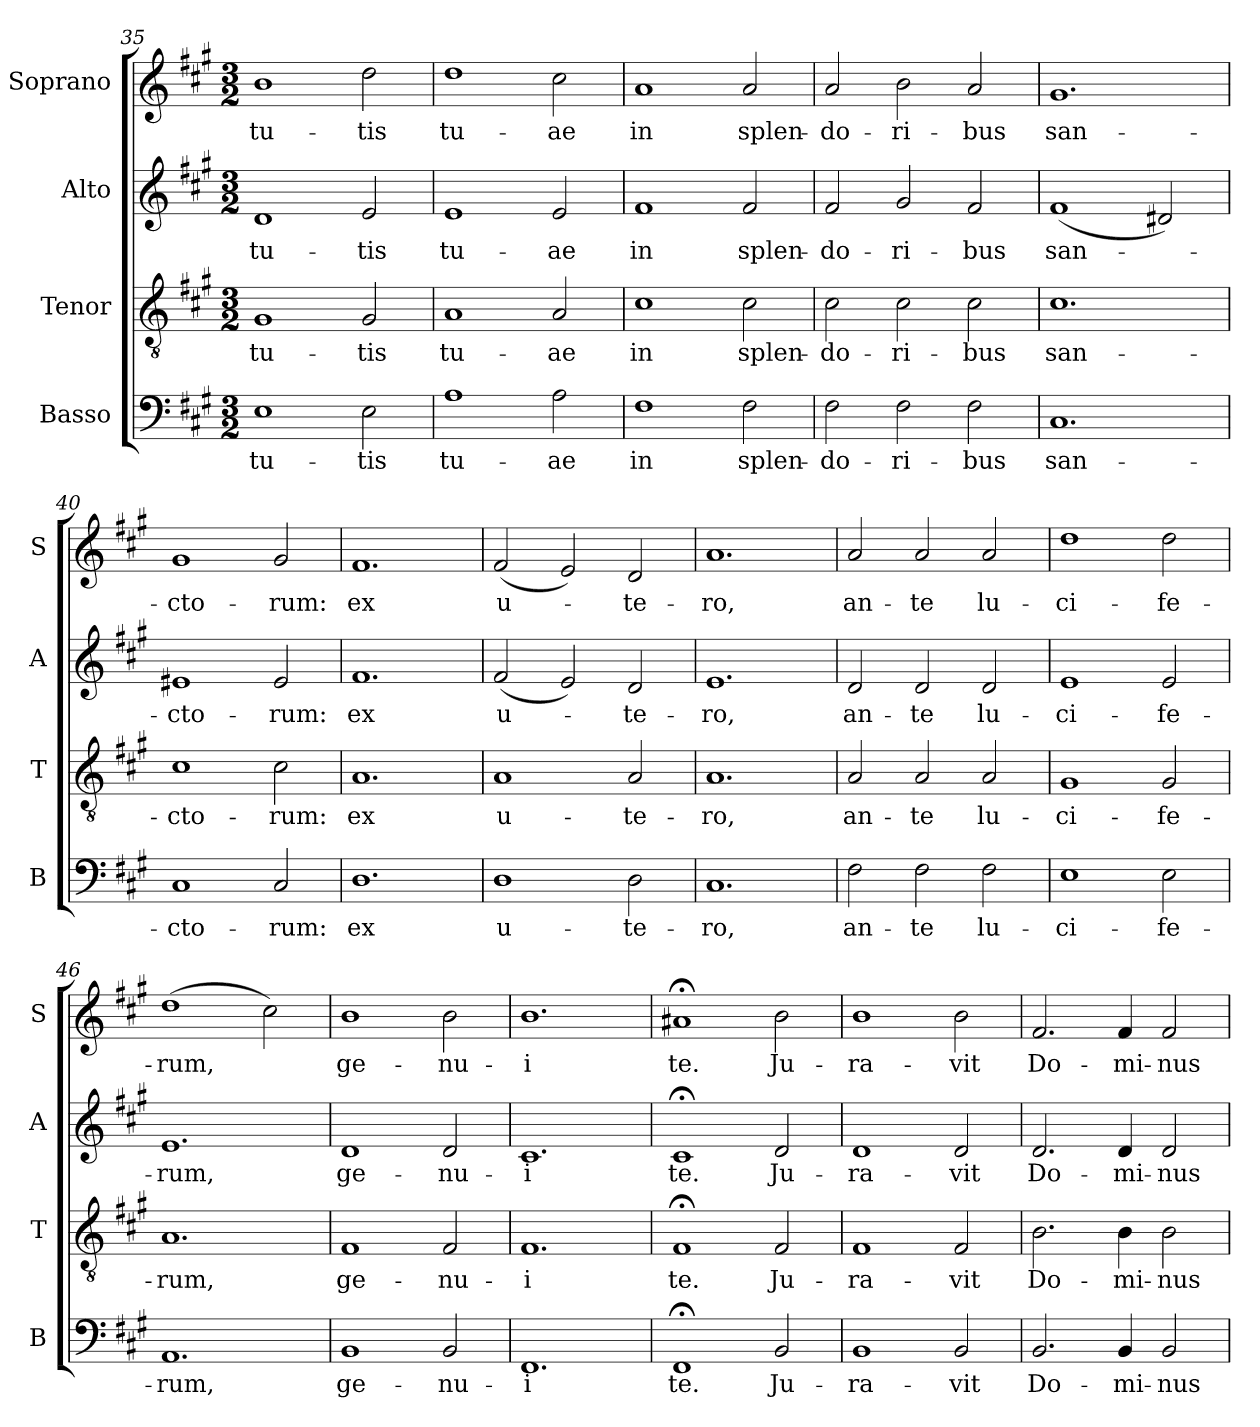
**kern	**text	**kern	**text	**kern	**text	**kern	**text
*part4	*part4	*part3	*part3	*part2	*part2	*part1	*part1
*staff4	*staff4	*staff3	*staff3	*staff2	*staff2	*staff1	*staff1
*I"Basso	*	*I"Tenor	*	*I"Alto	*	*I"Soprano	*
*I'B	*	*I'T	*	*I'A	*	*I'S	*
*clefF4	*	*clefGv2	*	*clefG2	*	*clefG2	*
*k[f#c#g#]	*	*k[f#c#g#]	*	*k[f#c#g#]	*	*k[f#c#g#]	*
*A:	*	*A:	*	*A:	*	*A:	*
*M3/2	*	*M3/2	*	*M3/2	*	*M3/2	*
=35	=35	=35	=35	=35	=35	=35	=35
!	!LO:LY:b:cj	!	!LO:LY:b:cj	!	!LO:LY:b:cj	!	!LO:LY:b:cj
1E	-tu-	1G#	-tu-	1d	-tu-	1b	-tu-
!	!LO:LY:b:cj	!	!LO:LY:b:cj	!	!LO:LY:b:cj	!	!LO:LY:b:cj
2E\	-tis	2G#/	-tis	2e/	-tis	2dd\	-tis
=36	=36	=36	=36	=36	=36	=36	=36
!	!LO:LY:b:cj	!	!LO:LY:b:cj	!	!LO:LY:b:cj	!	!LO:LY:b:cj
1A	tu-	1A	tu-	1e	tu-	1dd	tu-
!	!LO:LY:b:cj	!	!LO:LY:b:cj	!	!LO:LY:b:cj	!	!LO:LY:b:cj
2A\	-ae	2A/	-ae	2e/	-ae	2cc#\	-ae
=37	=37	=37	=37	=37	=37	=37	=37
!	!LO:LY:b:cj	!	!LO:LY:b:cj	!	!LO:LY:b:cj	!	!LO:LY:b:cj
1F#	in	1c#	in	1f#	in	1a	in
!	!LO:LY:b:cj	!	!LO:LY:b:cj	!	!LO:LY:b:cj	!	!LO:LY:b:cj
2F#\	splen-	2c#\	splen-	2f#/	splen-	2a/	splen-
!!LO:PB:g=z
=38	=38	=38	=38	=38	=38	=38	=38
!	!LO:LY:b:cj	!	!LO:LY:b:cj	!	!LO:LY:b:cj	!	!LO:LY:b:cj
2F#\	-do-	2c#\	-do-	2f#/	-do-	2a/	-do-
!	!LO:LY:b:cj	!	!LO:LY:b:cj	!	!LO:LY:b:cj	!	!LO:LY:b:cj
2F#\	-ri-	2c#\	-ri-	2g#/	-ri-	2b\	-ri-
!	!LO:LY:b:cj	!	!LO:LY:b:cj	!	!LO:LY:b:cj	!	!LO:LY:b:cj
2F#\	-bus	2c#\	-bus	2f#/	-bus	2a/	-bus
=39	=39	=39	=39	=39	=39	=39	=39
!	!LO:LY:b:cj	!	!LO:LY:b:cj	!	!LO:LY:b:cj	!	!LO:LY:b:cj
1.C#	san-	1.c#	san-	(<1f#	san-	1.g#	san-
.	.	.	.	2d#X/)	.	.	.
=40	=40	=40	=40	=40	=40	=40	=40
!	!LO:LY:b:cj	!	!LO:LY:b:cj	!	!LO:LY:b:cj	!	!LO:LY:b:cj
1C#	-cto-	1c#	-cto-	1e#X	-cto-	1g#	-cto-
!	!LO:LY:b:cj	!	!LO:LY:b:cj	!	!LO:LY:b:cj	!	!LO:LY:b:cj
2C#/	-rum:	2c#\	-rum:	2e#/	-rum:	2g#/	-rum:
=41	=41	=41	=41	=41	=41	=41	=41
!	!LO:LY:b:cj	!	!LO:LY:b:cj	!	!LO:LY:b:cj	!	!LO:LY:b:cj
1.D	ex	1.A	ex	1.f#	ex	1.f#	ex
=42	=42	=42	=42	=42	=42	=42	=42
!	!LO:LY:b:cj	!	!LO:LY:b:cj	!	!LO:LY:b:cj	!	!LO:LY:b:cj
1D	u-	1A	u-	(<2f#/	u-	(<2f#/	u-
.	.	.	.	2e/)	.	2e/)	.
!	!LO:LY:b:cj	!	!LO:LY:b:cj	!	!LO:LY:b:cj	!	!LO:LY:b:cj
2D\	-te-	2A/	-te-	2d/	-te-	2d/	-te-
=43	=43	=43	=43	=43	=43	=43	=43
!	!LO:LY:b:cj	!	!LO:LY:b:cj	!	!LO:LY:b:cj	!	!LO:LY:b:cj
1.C#	-ro,	1.A	-ro,	1.e	-ro,	1.a	-ro,
!!LO:LB:g=z
=44	=44	=44	=44	=44	=44	=44	=44
!	!LO:LY:b:cj	!	!LO:LY:b:cj	!	!LO:LY:b:cj	!	!LO:LY:b:cj
2F#\	an-	2A/	an-	2d/	an-	2a/	an-
!	!LO:LY:b:cj	!	!LO:LY:b:cj	!	!LO:LY:b:cj	!	!LO:LY:b:cj
2F#\	-te	2A/	-te	2d/	-te	2a/	-te
!	!LO:LY:b:cj	!	!LO:LY:b:cj	!	!LO:LY:b:cj	!	!LO:LY:b:cj
2F#\	lu-	2A/	lu-	2d/	lu-	2a/	lu-
=45	=45	=45	=45	=45	=45	=45	=45
!	!LO:LY:b:cj	!	!LO:LY:b:cj	!	!LO:LY:b:cj	!	!LO:LY:b:cj
1E	-ci-	1G#	-ci-	1e	-ci-	1dd	-ci-
!	!LO:LY:b:cj	!	!LO:LY:b:cj	!	!LO:LY:b:cj	!	!LO:LY:b:cj
2E\	-fe-	2G#/	-fe-	2e/	-fe-	2dd\	-fe-
=46	=46	=46	=46	=46	=46	=46	=46
!	!LO:LY:b:cj	!	!LO:LY:b:cj	!	!LO:LY:b:cj	!	!LO:LY:b
1.AA	-rum,	1.A	-rum,	1.e	-rum,	(>1dd	-rum,
.	.	.	.	.	.	2cc#\)	.
=47	=47	=47	=47	=47	=47	=47	=47
!	!LO:LY:b:cj	!	!LO:LY:b:cj	!	!LO:LY:b:cj	!	!LO:LY:b:cj
1BB	ge-	1F#	ge-	1d	ge-	1b	ge-
!	!LO:LY:b:cj	!	!LO:LY:b:cj	!	!LO:LY:b:cj	!	!LO:LY:b:cj
2BB/	-nu-	2F#/	-nu-	2d/	-nu-	2b\	-nu-
=48	=48	=48	=48	=48	=48	=48	=48
!	!LO:LY:b:rj	!	!LO:LY:b:rj	!	!LO:LY:b:rj	!	!LO:LY:b:rj
1.FF#	-i	1.F#	-i	1.c#	-i	1.b	-i
=49	=49	=49	=49	=49	=49	=49	=49
!	!LO:LY:b:cj	!	!LO:LY:b:cj	!	!LO:LY:b:cj	!	!LO:LY:b:cj
1FF#;<	te.	1F#;<	te.	1c#;<	te.	1a#X;<	te.
!	!LO:LY:b:cj	!	!LO:LY:b:cj	!	!LO:LY:b:cj	!	!LO:LY:b:cj
2BB/	Ju-	2F#/	Ju-	2d/	Ju-	2b\	Ju-
!!LO:LB:g=z
=50	=50	=50	=50	=50	=50	=50	=50
!	!LO:LY:b:cj	!	!LO:LY:b:cj	!	!LO:LY:b:cj	!	!LO:LY:b:cj
1BB	-ra-	1F#	-ra-	1d	-ra-	1b	-ra-
!	!LO:LY:b:cj	!	!LO:LY:b:cj	!	!LO:LY:b:cj	!	!LO:LY:b:cj
2BB/	-vit	2F#/	-vit	2d/	-vit	2b\	-vit
=51	=51	=51	=51	=51	=51	=51	=51
!	!LO:LY:b:cj	!	!LO:LY:b:cj	!	!LO:LY:b:cj	!	!LO:LY:b:cj
2.BB/	Do-	2.B\	Do-	2.d/	Do-	2.f#/	Do-
!	!LO:LY:b	!	!LO:LY:b	!	!LO:LY:b	!	!LO:LY:b
4BB/	-mi-	4B\	-mi-	4d/	-mi-	4f#/	-mi-
!	!LO:LY:b:rj	!	!LO:LY:b:rj	!	!LO:LY:b:rj	!	!LO:LY:b:rj
2BB/	-nus	2B\	-nus	2d/	-nus	2f#/	-nus
=	=	=	=	=	=	=	=
*-	*-	*-	*-	*-	*-	*-	*-
